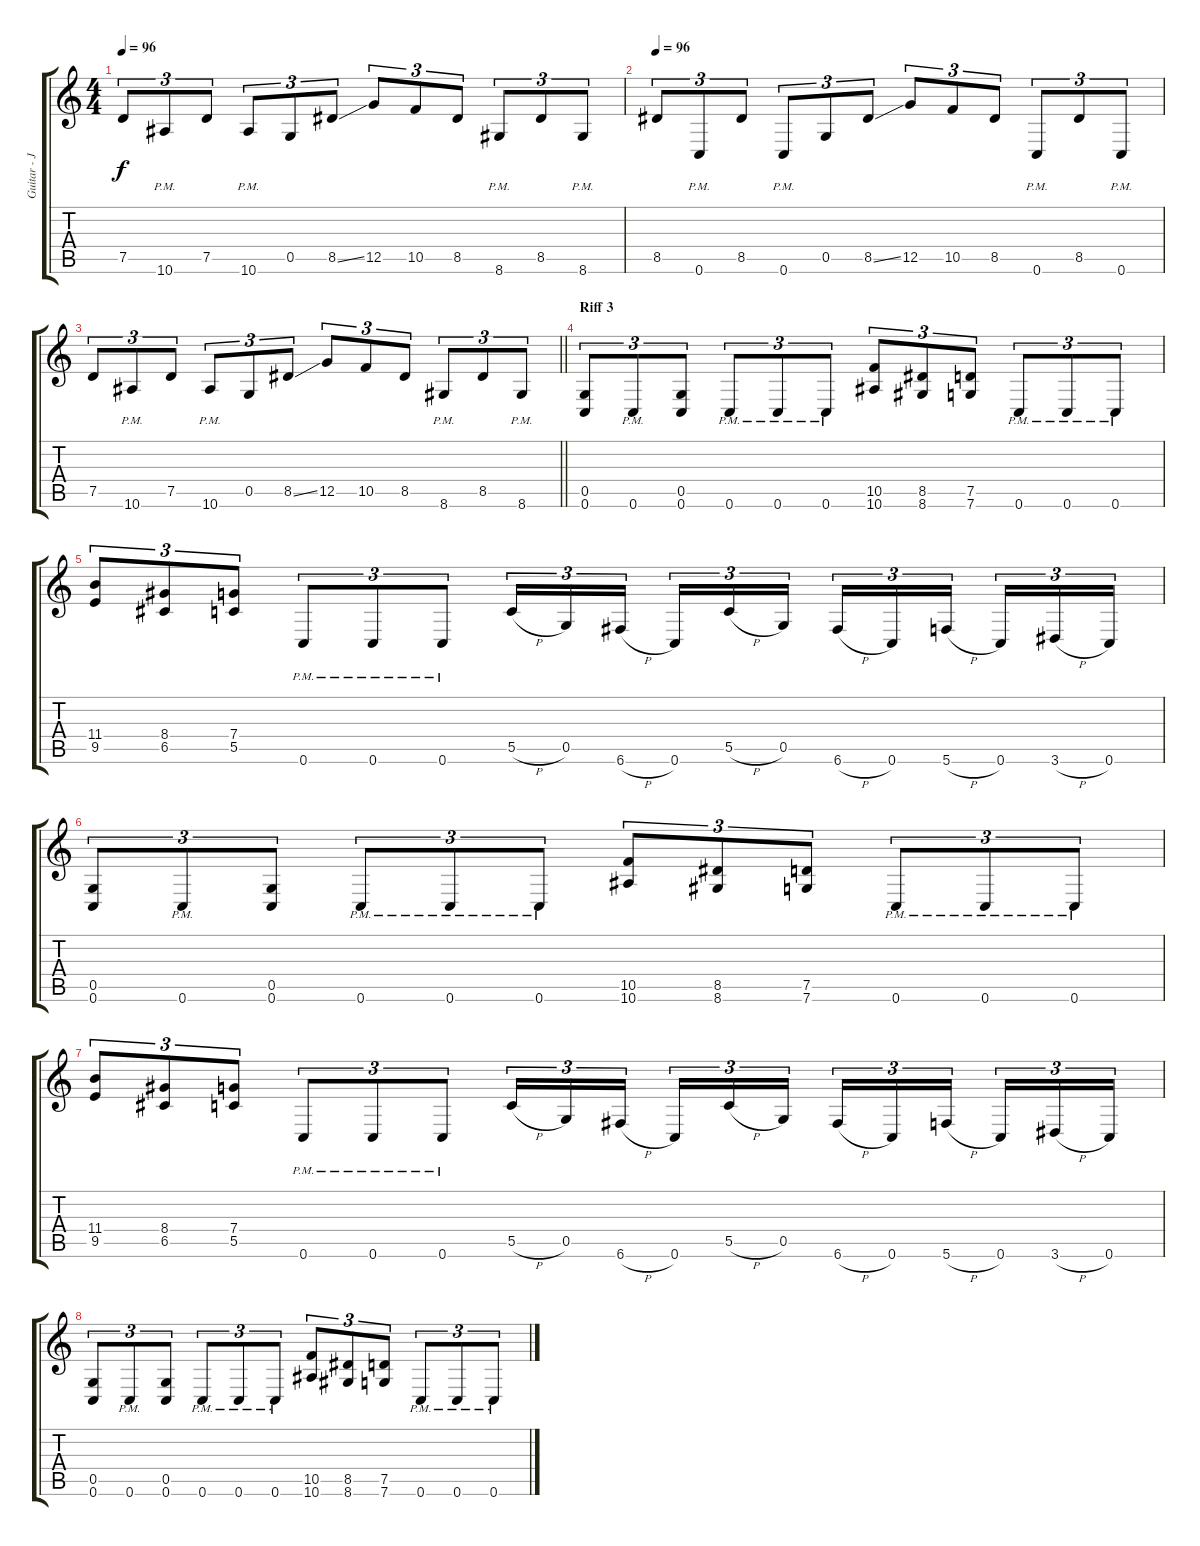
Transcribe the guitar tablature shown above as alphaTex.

\track ("Guitar - Joel Stroetzel" "Guitar - J") {instrument overdrivenguitar}
\staff {score tabs}
\tuning (D4 A3 F3 C3 G2 C2) {hide}
\ts (4 4)
\tempo 96
\clef g2
\ks c
7.5.8{tu (3 2) dy f} 10.6{pm}.8{tu (3 2)} 7.5.8{tu (3 2)} 10.6{pm}.8{tu (3 2)} 0.5.8{tu (3 2)} 8.5{ss}.8{tu (3 2)} 12.5.8{tu (3 2)} 10.5.8{tu (3 2)} 8.5.8{tu (3 2)} 8.6{pm}.8{tu (3 2)} 8.5.8{tu (3 2)} 8.6{pm}.8{tu (3 2)} |
\tempo 96
8.5.8{tu (3 2)} 0.6{pm}.8{tu (3 2)} 8.5.8{tu (3 2)} 0.6{pm}.8{tu (3 2)} 0.5.8{tu (3 2)} 8.5{ss}.8{tu (3 2)} 12.5.8{tu (3 2)} 10.5.8{tu (3 2)} 8.5.8{tu (3 2)} 0.6{pm}.8{tu (3 2)} 8.5.8{tu (3 2)} 0.6{pm}.8{tu (3 2)} |
\barLineRight lightlight
7.5.8{tu (3 2)} 10.6{pm}.8{tu (3 2)} 7.5.8{tu (3 2)} 10.6{pm}.8{tu (3 2)} 0.5.8{tu (3 2)} 8.5{ss}.8{tu (3 2)} 12.5.8{tu (3 2)} 10.5.8{tu (3 2)} 8.5.8{tu (3 2)} 8.6{pm}.8{tu (3 2)} 8.5.8{tu (3 2)} 8.6{pm}.8{tu (3 2)} |
\section ("" "Riff 3")
(0.5 0.6).8{tu (3 2)} 0.6{pm}.8{tu (3 2)} (0.5 0.6).8{tu (3 2)} 0.6{pm}.8{tu (3 2)} 0.6{pm}.8{tu (3 2)} 0.6{pm}.8{tu (3 2)} (10.5 10.6).8{tu (3 2)} (8.5 8.6).8{tu (3 2)} (7.5 7.6).8{tu (3 2)} 0.6{pm}.8{tu (3 2)} 0.6{pm}.8{tu (3 2)} 0.6{pm}.8{tu (3 2)} |
(11.4 9.5).8{tu (3 2)} (8.4 6.5).8{tu (3 2)} (7.4 5.5).8{tu (3 2)} 0.6{pm}.8{tu (3 2)} 0.6{pm}.8{tu (3 2)} 0.6{pm}.8{tu (3 2)} 5.5{h}.16{tu (3 2)} 0.5.16{tu (3 2)} 6.6{h}.16{tu (3 2) beam splitsecondary} 0.6.16{tu (3 2)} 5.5{h}.16{tu (3 2)} 0.5.16{tu (3 2)} 6.6{h}.16{tu (3 2)} 0.6.16{tu (3 2)} 5.6{h}.16{tu (3 2) beam splitsecondary} 0.6.16{tu (3 2)} 3.6{h}.16{tu (3 2)} 0.6.16{tu (3 2)} |
(0.5 0.6).8{tu (3 2)} 0.6{pm}.8{tu (3 2)} (0.5 0.6).8{tu (3 2)} 0.6{pm}.8{tu (3 2)} 0.6{pm}.8{tu (3 2)} 0.6{pm}.8{tu (3 2)} (10.5 10.6).8{tu (3 2)} (8.5 8.6).8{tu (3 2)} (7.5 7.6).8{tu (3 2)} 0.6{pm}.8{tu (3 2)} 0.6{pm}.8{tu (3 2)} 0.6{pm}.8{tu (3 2)} |
(11.4 9.5).8{tu (3 2)} (8.4 6.5).8{tu (3 2)} (7.4 5.5).8{tu (3 2)} 0.6{pm}.8{tu (3 2)} 0.6{pm}.8{tu (3 2)} 0.6{pm}.8{tu (3 2)} 5.5{h}.16{tu (3 2)} 0.5.16{tu (3 2)} 6.6{h}.16{tu (3 2) beam splitsecondary} 0.6.16{tu (3 2)} 5.5{h}.16{tu (3 2)} 0.5.16{tu (3 2)} 6.6{h}.16{tu (3 2)} 0.6.16{tu (3 2)} 5.6{h}.16{tu (3 2) beam splitsecondary} 0.6.16{tu (3 2)} 3.6{h}.16{tu (3 2)} 0.6.16{tu (3 2)} |
(0.5 0.6).8{tu (3 2)} 0.6{pm}.8{tu (3 2)} (0.5 0.6).8{tu (3 2)} 0.6{pm}.8{tu (3 2)} 0.6{pm}.8{tu (3 2)} 0.6{pm}.8{tu (3 2)} (10.5 10.6).8{tu (3 2)} (8.5 8.6).8{tu (3 2)} (7.5 7.6).8{tu (3 2)} 0.6{pm}.8{tu (3 2)} 0.6{pm}.8{tu (3 2)} 0.6{pm}.8{tu (3 2)}
